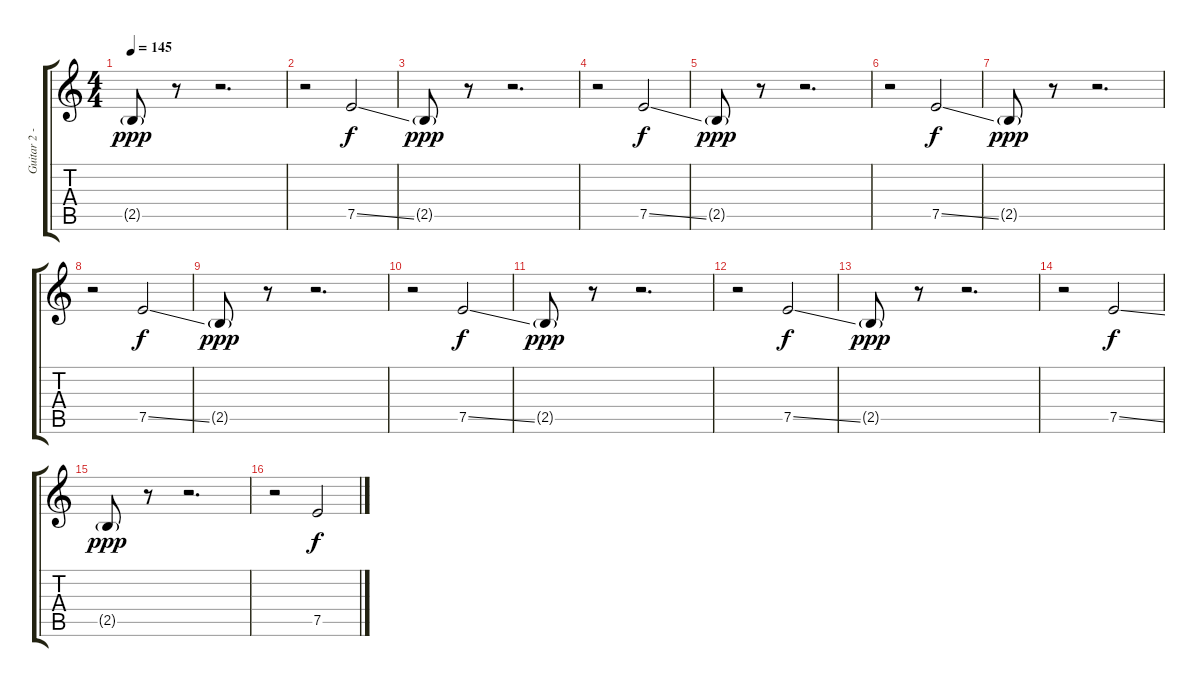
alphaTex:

\track ("Guitar 2 - leads" "Guitar 2 -") {instrument distortionguitar}
\staff {score tabs}
\tuning (E4 B3 G3 D3 A2 E2) {hide}
\ts (4 4)
\tempo 145
\clef g2
\ks c
2.5{g}.8{dy ppp} r.8 r.2{d} |
r.2 7.5{ss}.2{dy f} |
2.5{g}.8{dy ppp} r.8 r.2{d} |
r.2 7.5{ss}.2{dy f} |
2.5{g}.8{dy ppp} r.8 r.2{d} |
r.2 7.5{ss}.2{dy f} |
2.5{g}.8{dy ppp} r.8 r.2{d} |
r.2 7.5{ss}.2{dy f} |
2.5{g}.8{dy ppp} r.8 r.2{d} |
r.2 7.5{ss}.2{dy f} |
2.5{g}.8{dy ppp} r.8 r.2{d} |
r.2 7.5{ss}.2{dy f} |
2.5{g}.8{dy ppp} r.8 r.2{d} |
r.2 7.5{ss}.2{dy f} |
2.5{g}.8{dy ppp} r.8 r.2{d} |
r.2 7.5{ss}.2{dy f}
